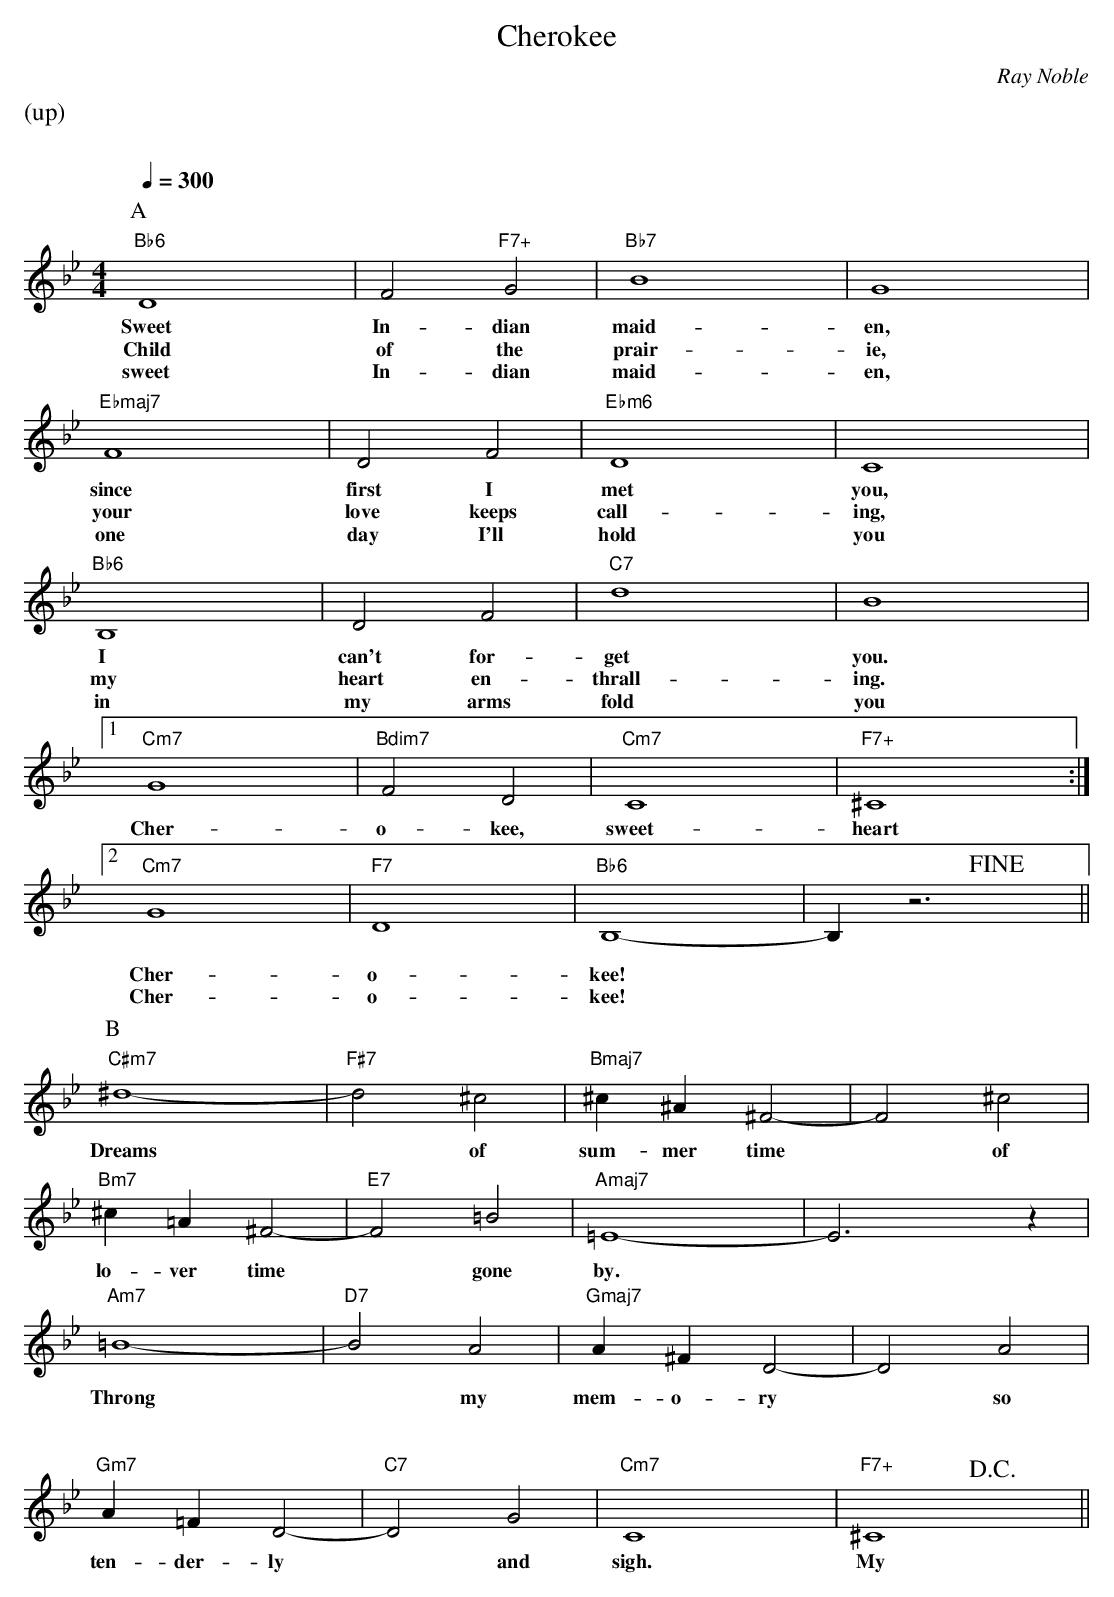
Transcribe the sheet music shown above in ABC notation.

X:1
T: Cherokee
M:4/4
L:1/4
C:Ray Noble
Q:1/4=300
%%staves (chords melody)
K:Bb
%%text (up)
%%vskip 20
P: A
V:chords
"Bb6"x2 x2 | x2 "F7+"x2 | "Bb7"x2 x2 | x2 x2 |
"Ebmaj7"x2 x2 | x2 x2 | "Ebm6"x2 x2 | x2 x2 |
"Bb6"x2 x2 | x2 x2 | "C7"x2 x2 | x2 x2 |
[1"Cm7"x2 x2 | "Bdim7"x2 x2 | "Cm7"x2 x2 | "F7+"x2 x2 :|
[2"Cm7"x2 x2 | "F7"x2 x2 | "Bb6"x2 x2 | x2 !fine!x2 ||
V:melody
D4 | F2G2 | B4 | G4 |
w:Sweet In-dian maid-en,
w:Child of the prair-ie,
w:sweet In-dian maid-en,
F4 | D2F2 | D4 | C4 |
w:since first I met you,
w:your love keeps call-ing,
w:one day I'll hold you
B,4 |D2F2 | d4 | B4 |
w:I can't for-get you.
w:my heart en-thrall-ing.
w:in my arms fold you
[1G4 | F2D2 | C4 | ^C4 :|
w:Cher-o-kee, sweet-heart
w:*****
w:*****
[2G4 | D4 | B,4- | B,z3  ||
w:****
w:Cher-o-kee!*
w:Cher-o-kee!*
P: B
V:chords
"C#m7"x2 x2 | "F#7"x2 x2 | "Bmaj7"x2 x2 | x2 x2 |
"Bm7"x2 x2 | "E7"x2 x2 | "Amaj7"x2 x2 | x2 x2 |
"Am7"x2 x2 | "D7"x2 x2 | "Gmaj7"x2 x2 | x2 x2 |
"Gm7"x2 x2 | "C7"x2 x2 | "Cm7"x2 x2 | "F7+"x2 !D.C.!x2 ||
V:melody
^d4- | d2^c2 | ^c^A^F2- | F2^c2 |
w:Dreams* of sum-mer time* of
^c=A^F2- | F2=B2 | =E4- | E3z |
w:lo-ver time* gone by.*
=B4- | B2A2 | A^FD2- | D2A2 |
w:Throng* my mem-o-ry* so
A=FD2- | D2G2 | C4 | ^C4 ||
w:ten-der-ly* and sigh. My
